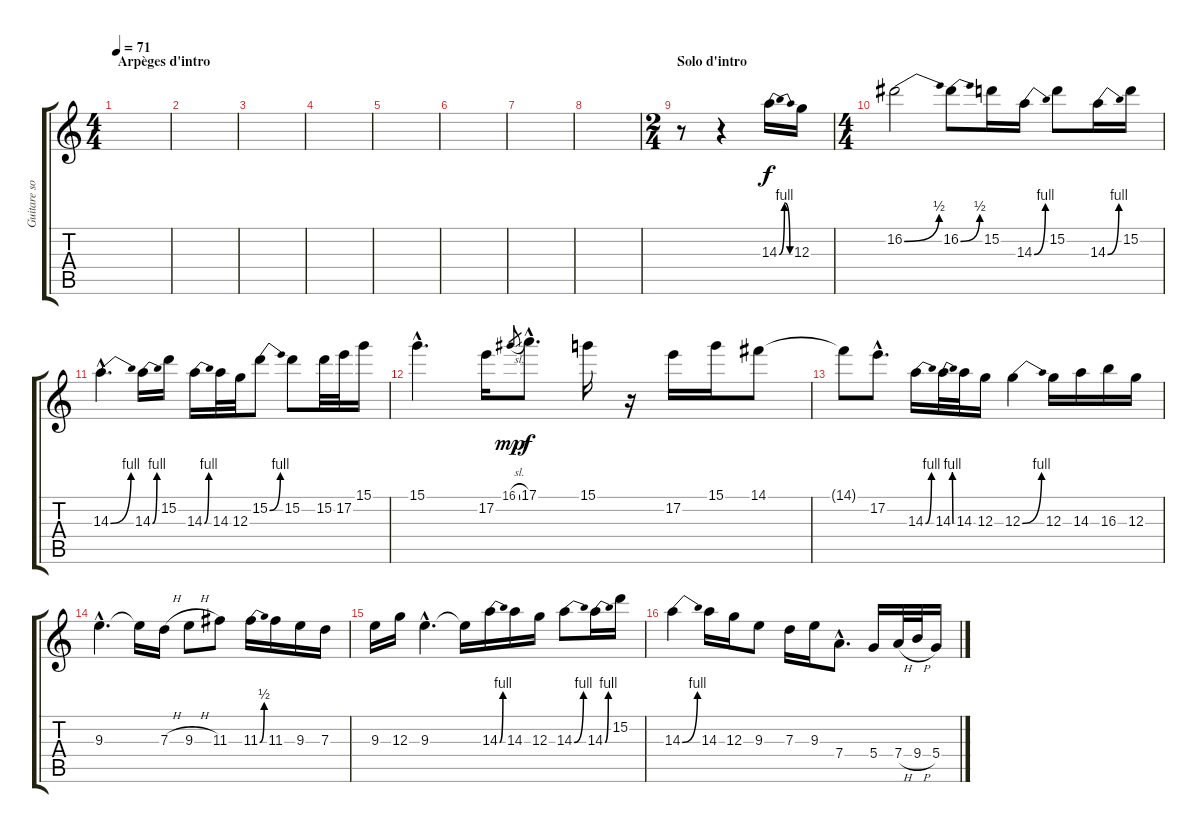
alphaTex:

\track ("Guitare solo" "Guitare so") {instrument distortionguitar}
\staff {score tabs}
\tuning (E4 B3 G3 D3 A2 E2) {hide}
\ts (4 4)
\section ("" "Arpèges d'intro")
\tempo 71
\clef g2
\ks c
|
|
|
|
|
|
|
|
\ts (2 4)
\section ("" "Solo d'intro")
r.8 r.4 14.3{be (bendrelease 0 0 30 4 30 4 60 0)}.16 12.3.16 |
\ts (4 4)
16.2{be (bend 0 0 60 2)}.2 16.2{be (bend 0 0 60 2)}.8 15.2.16 14.3{be (bend 0 0 60 4)}.16 15.2.8 14.3{be (bend 0 0 60 4)}.16 15.2.16 |
14.3{be (bend 0 0 60 4) hac}.4{d} 14.3{be (bend 0 0 60 4)}.16 15.2.16 14.3{be (bend 0 0 60 4)}.16 14.3.32 12.3.32 15.2{be (bend 0 0 60 4)}.8 15.2.8 15.2.32 17.2.32 15.1.16 |
15.1{hac}.4{d} 17.2.16 16.1{sl}.8{gr dy mp} 17.1{hac}.8{d dy f} 15.1.16 r.16 17.2.16 15.1.16 14.1.8 |
14.1{t}.8 17.2{hac}.8{d} 14.3{be (bend 0 0 60 4)}.16 14.3{be (bend 0 0 60 4)}.32 14.3.32 12.3.16 12.3{be (bend 0 0 60 4)}.4 12.3.16 14.3.16 16.3.16 12.3.16 |
9.3{hac}.4{d} 9.3{t}.16 7.3{h}.16 9.3{h}.8 11.3.8 11.3{be (bend 0 0 60 2)}.16 11.3.16 9.3.16 7.3.16 |
9.3.16 12.3.16 9.3{hac}.4{d} 9.3{t}.16 14.3{be (bend 0 0 60 4)}.16 14.3.16 12.3.16 14.3{be (bend 0 0 60 4)}.8 14.3{be (bend 0 0 60 4)}.16 15.2.16 |
14.3{be (bend 0 0 60 4)}.4 14.3.16 12.3.16 9.3.8 7.3.16 9.3.16 7.4{hac}.8{d} 5.4.16 7.4{h}.32 9.4{h}.32 5.4.16
